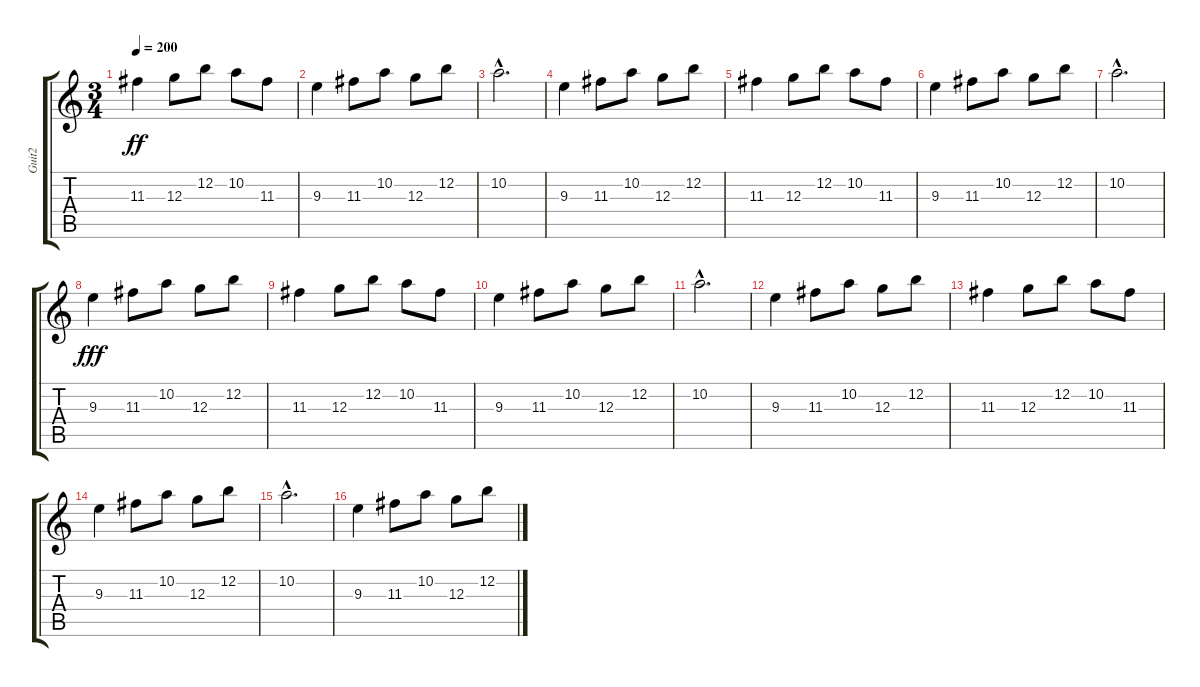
\track ("Guit2" "Guit2") {instrument overdrivenguitar}
\staff {score tabs}
\tuning (E4 B3 G3 D3 A2 E2) {hide}
\ts (3 4)
\tempo 200
\clef g2
\ks c
11.3.4{dy ff} 12.3.8 12.2.8 10.2.8 11.3.8 |
9.3.4 11.3.8 10.2.8 12.3.8 12.2.8 |
10.2{hac}.2{d} |
9.3.4 11.3.8 10.2.8 12.3.8 12.2.8 |
11.3.4 12.3.8 12.2.8 10.2.8 11.3.8 |
9.3.4 11.3.8 10.2.8 12.3.8 12.2.8 |
10.2{hac}.2{d} |
9.3.4{dy fff} 11.3.8 10.2.8 12.3.8 12.2.8 |
11.3.4 12.3.8 12.2.8 10.2.8 11.3.8 |
9.3.4 11.3.8 10.2.8 12.3.8 12.2.8 |
10.2{hac}.2{d} |
9.3.4 11.3.8 10.2.8 12.3.8 12.2.8 |
11.3.4 12.3.8 12.2.8 10.2.8 11.3.8 |
9.3.4 11.3.8 10.2.8 12.3.8 12.2.8 |
10.2{hac}.2{d} |
9.3.4 11.3.8 10.2.8 12.3.8 12.2.8
